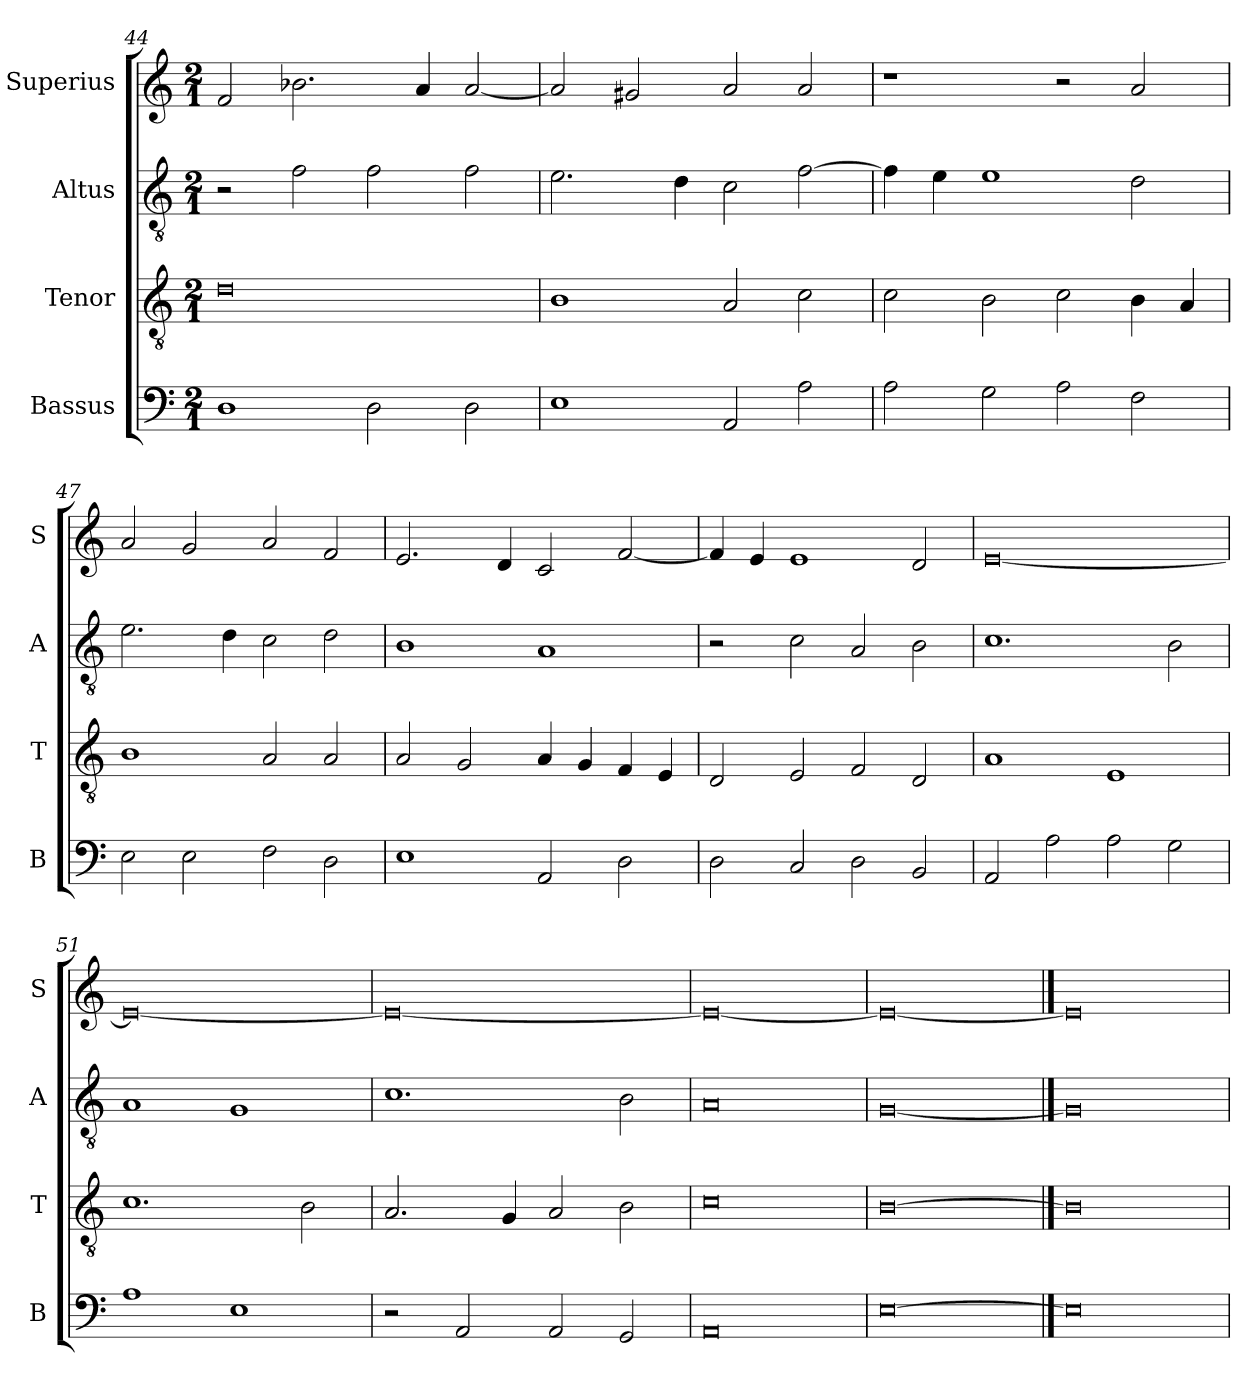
**kern	**kern	**kern	**kern
*part4	*part3	*part2	*part1
*staff4	*staff3	*staff2	*staff1
*I"Bassus	*I"Tenor	*I"Altus	*I"Superius
*I'B	*I'T	*I'A	*I'S
*clefF4	*clefGv2	*clefGv2	*clefG2
*k[]	*k[]	*k[]	*k[]
*C:	*C:	*C:	*C:
*M2/1	*M2/1	*M2/1	*M2/1
=44	=44	=44	=44
1D	0d	2r	2f
.	.	2f	2.b-X
2D	.	2f	.
.	.	.	4a
2D	.	2f	[2a
=45	=45	=45	=45
1E	1B	2.e	2a]
.	.	.	2g#X
.	.	4d	.
2AA	2A	2c	2a
2A	2c	[2f	2a
=46	=46	=46	=46
2A	2c	4f]	1r
.	.	4e	.
2G	2B	1e	.
2A	2c	.	2r
2F	4B	2d	2a
.	4A	.	.
=47	=47	=47	=47
2E	1B	2.e	2a
2E	.	.	2g
.	.	4d	.
2F	2A	2c	2a
2D	2A	2d	2f
=48	=48	=48	=48
1E	2A	1B	2.e
.	2G	.	.
.	.	.	4d
2AA	4A	1A	2c
.	4G	.	.
2D	4F	.	[2f
.	4E	.	.
=49	=49	=49	=49
2D	2D	2r	4f]
.	.	.	4e
2C	2E	2c	1e
2D	2F	2A	.
2BB	2D	2B	2d
=50	=50	=50	=50
2AA	1A	1.c	[0e
2A	.	.	.
2A	1E	.	.
2G	.	2B	.
=51	=51	=51	=51
1A	1.c	1A	0e_
1E	.	1G	.
.	2B	.	.
=52	=52	=52	=52
2r	2.A	1.c	0e_
2AA	.	.	.
.	4G	.	.
2AA	2A	.	.
2GG	2B	2B	.
=53	=53	=53	=53
0AA	0c	0A	0e_
=54	=54	=54	=54
[0E	[0B	[0G	0e_
==55	==55	==55	==55
0E]	0B]	0G]	0e]
=	=	=	=
*-	*-	*-	*-
